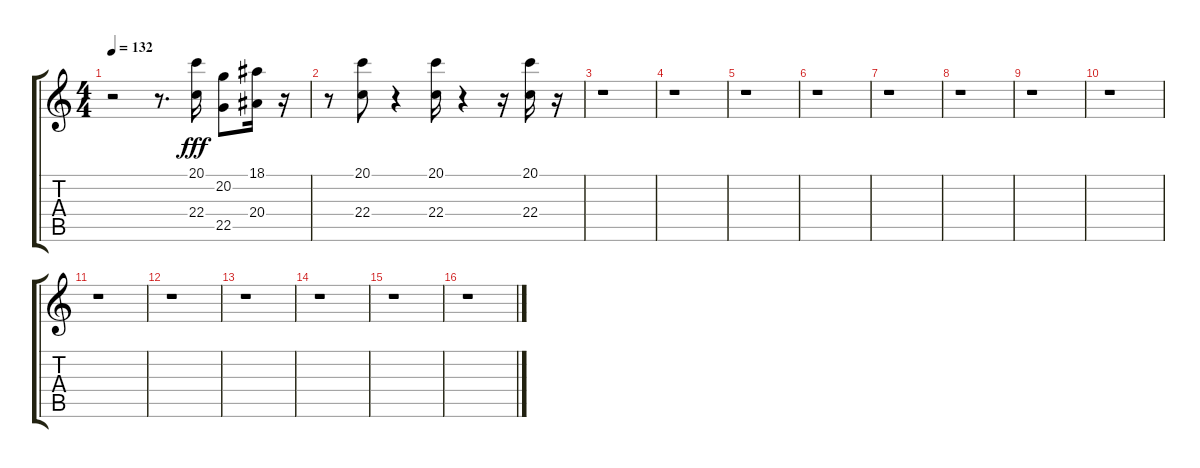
\track "" {instrument brasssection}
\staff {score tabs}
\tuning (E4 B3 G3 D3 A2 E2) {hide}
\ts (4 4)
\tempo 132
\clef g2
\ks c
r.2{dy fff} r.8{d} (20.1 22.4).16 (20.2 22.5).8 (18.1 20.4).16 r.16 |
r.8 (20.1 22.4).8 r.4 (20.1 22.4).16 r.4 r.16 (20.1 22.4).16 r.16 |
r.1 |
r.1 |
r.1 |
r.1 |
r.1 |
r.1 |
r.1 |
r.1 |
r.1 |
r.1 |
r.1 |
r.1 |
r.1 |
r.1
